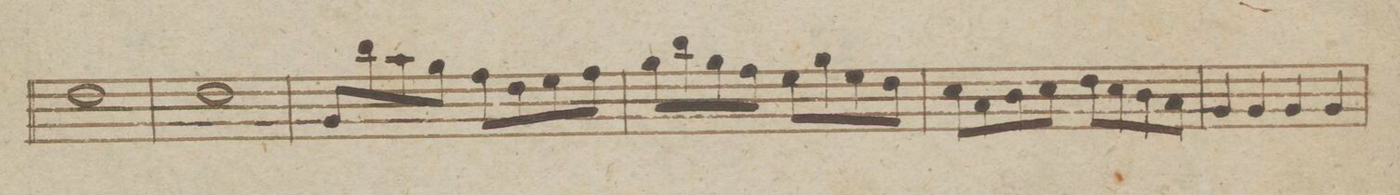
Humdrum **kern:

**kern	**dynam
*I"Violon e Violoncello	*
*clefF4	*
*k[b-e-]	*
*met(c|)	*
*M2/2	*
1F	.
=70	=70
1F	.
=71	=71
8BB-/L	.
8d\	.
8c\	.
8B-\J	.
8A\L	.
8F\	.
8G\	.
8A\J	.
=72	=72
8B-\L	.
8d\	.
8B-\	.
8A\J	.
8G\L	.
8B-\	.
8G\	.
8F\J	.
=73	=73
8E-\L	.
8C\	.
8D\	.
8E-\J	.
8F\L	.
8E-\	.
8D\	.
8C\J	.
=74	=74
4BB-/	.
4BB-/	.
4BB-/	.
4BB-/	.
=75	=75
*-	*-
